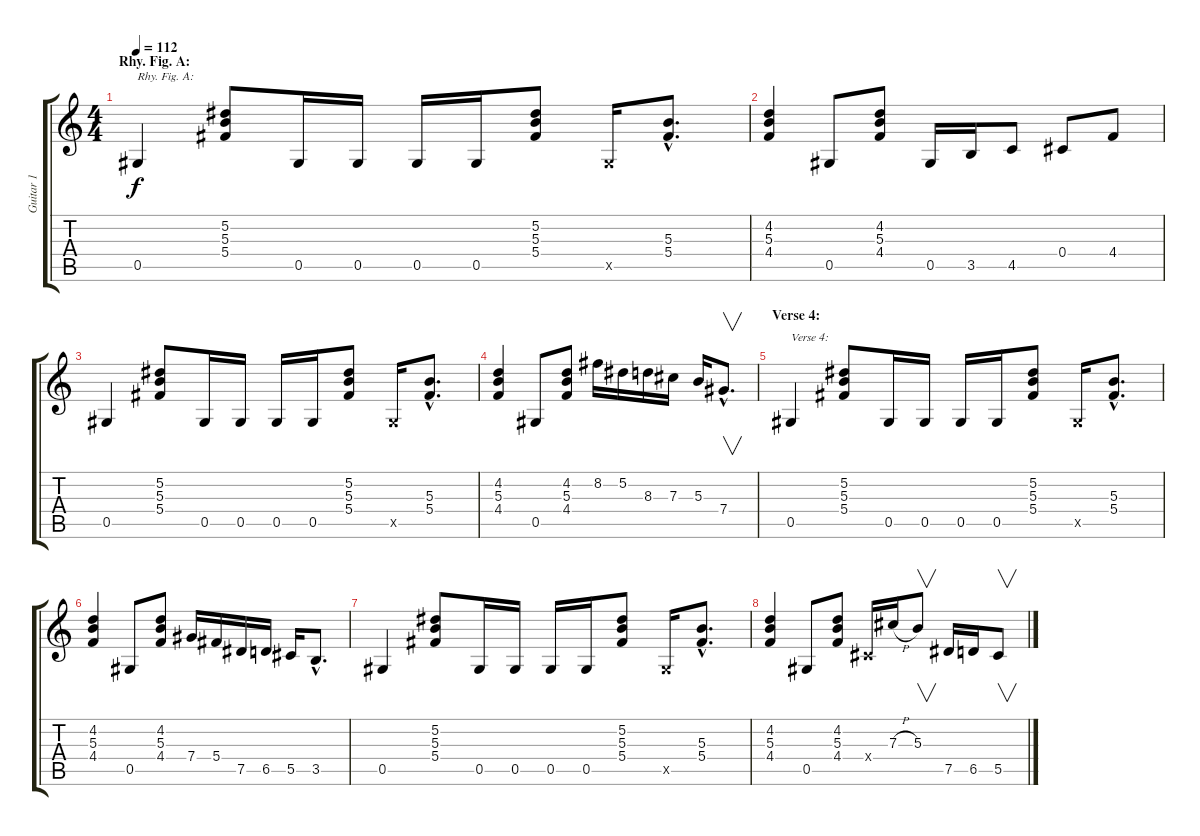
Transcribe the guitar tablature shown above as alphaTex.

\track ("Guitar 1" "Guitar 1") {instrument overdrivenguitar}
\staff {score tabs}
\tuning (Eb4 Bb3 Gb3 Db3 Ab2 Eb2) {hide}
\ts (4 4)
\section ("" "Rhy. Fig. A:")
\tempo 112
\clef g2
\ks c
0.5.4{txt "Rhy. Fig. A:" dy f volume 12 instrument overdrivenguitar} (5.2 5.3 5.4).8 0.5.16 0.5.16 0.5.16 0.5.16 (5.2 5.3 5.4).8 0.5{x}.16 (5.3{hac} 5.4{hac}).8{d} |
(4.2 5.3 4.4).4 0.5.8 (4.2 5.3 4.4).8 0.5.16 3.5.16 4.5.8 0.4.8 4.4.8 |
0.5.4 (5.2 5.3 5.4).8 0.5.16 0.5.16 0.5.16 0.5.16 (5.2 5.3 5.4).8 0.5{x}.16 (5.3{hac} 5.4{hac}).8{d} |
(4.2 5.3 4.4).4 0.5.8 (4.2 5.3 4.4).8 8.2.16 5.2.16 8.3.16 7.3.16 5.3.16 7.4{hac}.8{v d} |
\section ("" "Verse 4:")
0.5.4{txt "Verse 4:"} (5.2 5.3 5.4).8 0.5.16 0.5.16 0.5.16 0.5.16 (5.2 5.3 5.4).8 0.5{x}.16 (5.3{hac} 5.4{hac}).8{d} |
(4.2 5.3 4.4).4 0.5.8 (4.2 5.3 4.4).8 7.4.16 5.4.16 7.5.16 6.5.16 5.5.16 3.5{hac}.8{d} |
0.5.4 (5.2 5.3 5.4).8 0.5.16 0.5.16 0.5.16 0.5.16 (5.2 5.3 5.4).8 0.5{x}.16 (5.3{hac} 5.4{hac}).8{d} |
(4.2 5.3 4.4).4 0.5.8 (4.2 5.3 4.4).8 0.4{x}.16 7.3{h}.16 5.3.8{v} 7.5.16 6.5.16 5.5.8{v}
